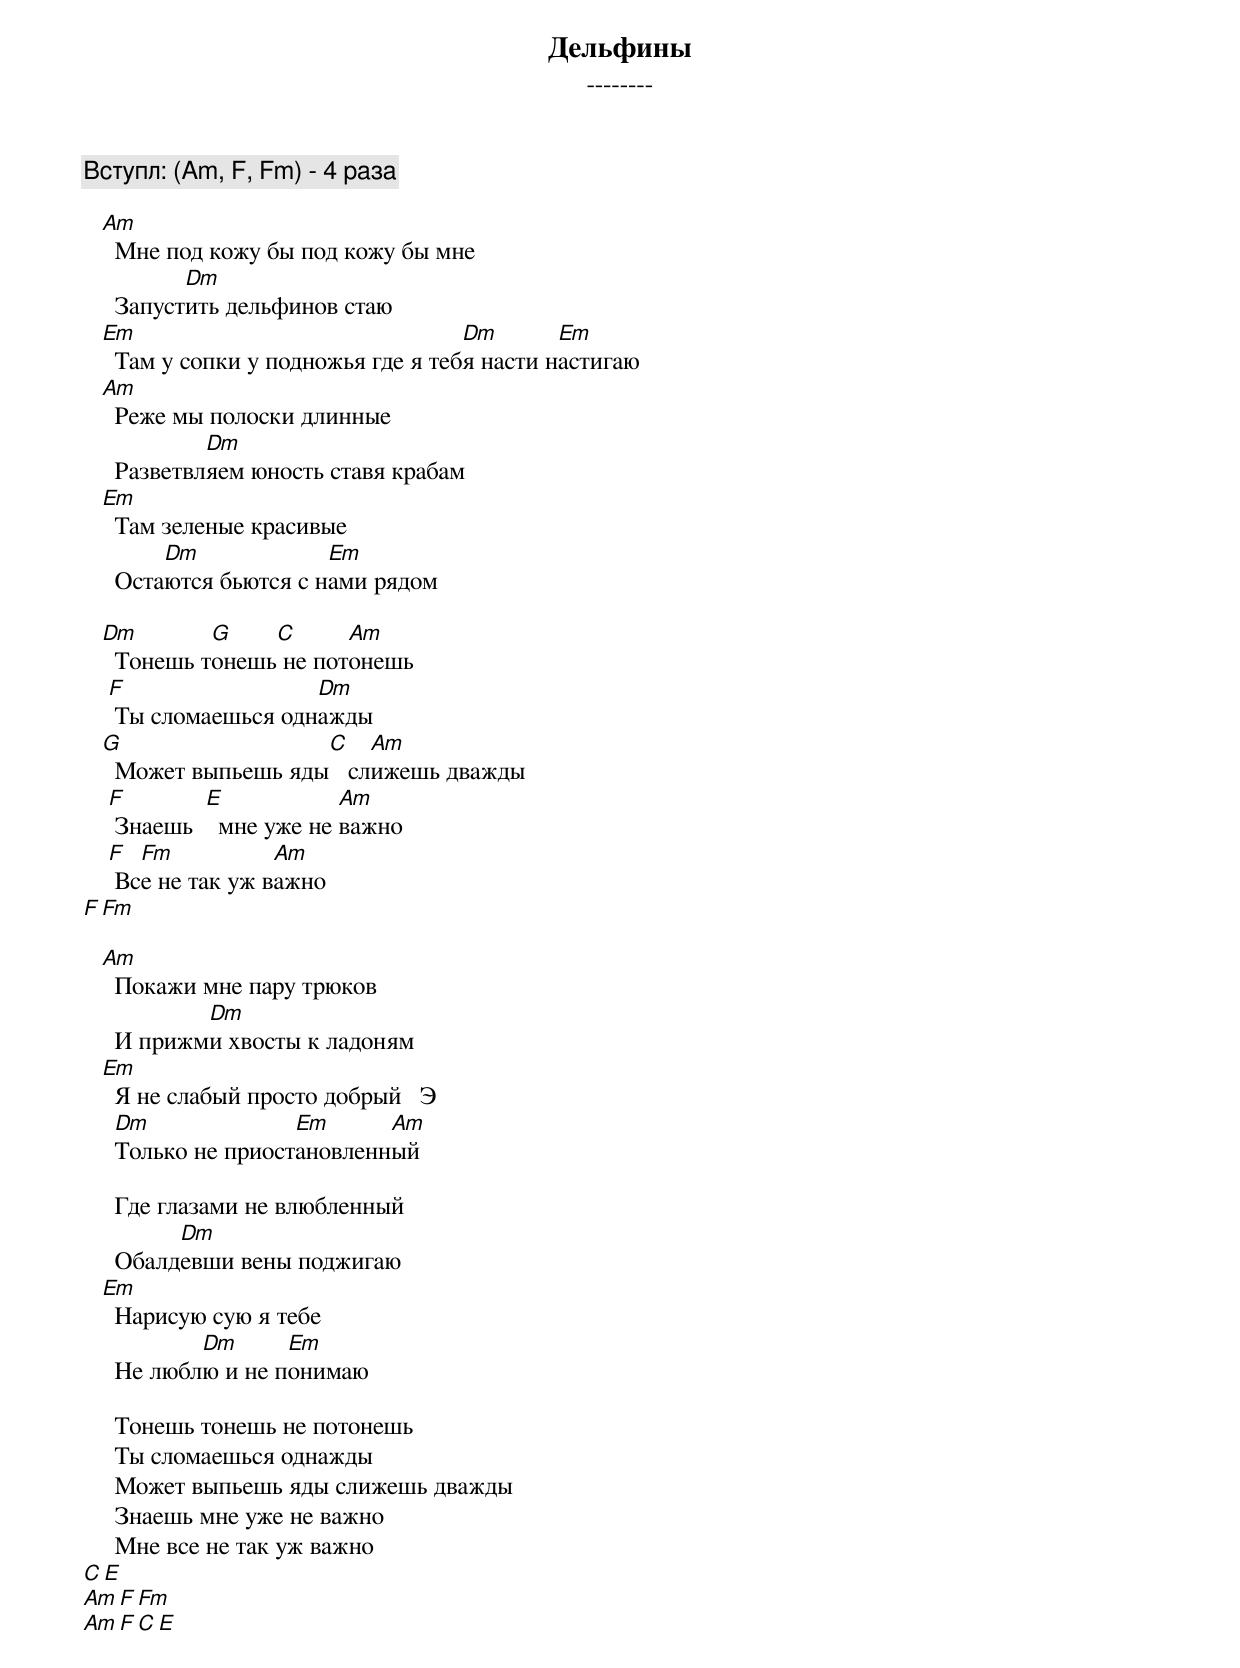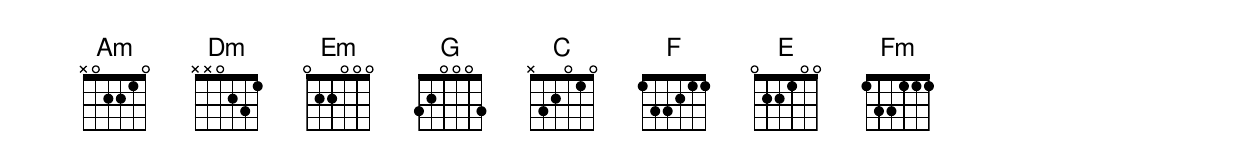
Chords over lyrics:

Дельфины
--------
     Вступл: (Am, F, Fm) - 4 раза

   Am
     Мне под кожу бы под кожу бы мне
           Dm
     Запустить дельфинов стаю
   Em                                Dm       Em
     Там y сопки y подножья где я тебя насти настигаю
   Am
     Реже мы полоски длинные
             Dm
     Разветвляем юность ставя крабам
   Em
     Там зеленые красивые
         Dm             Em
     Oстаются бьются с нами рядом

   Dm        G    C      Am
     Тонешь тонешь не потонешь
    F                 Dm
     Ты сломаешься однажды
   G                  C    Am
     Может выпьешь яды   слижешь дважды
    F        E            Am
     Знаешь    мне уже не важно
    F  Fm           Am
     Все не так уж важно
    F  Fm

   Am
     Покажи мне пару трюков
            Dm
     И прижми хвосты к ладоням
   Em
     Я не слабый просто добрый   Э
     Dm              Em      Am
     Только не приостановленный

     Где глазами не влюбленный
          Dm
     Обалдевши вены поджигаю
   Em
     Hарисую сую я тебе
            Dm      Em
     Hе люблю и не понимаю

     Тонешь тонешь не потонешь
     Ты сломаешься однажды
     Может выпьешь яды слижешь дважды
     Знаешь мне уже не важно
     Мне все не так уж важно
                              C    E
     Am F Fm
     Am F C E
